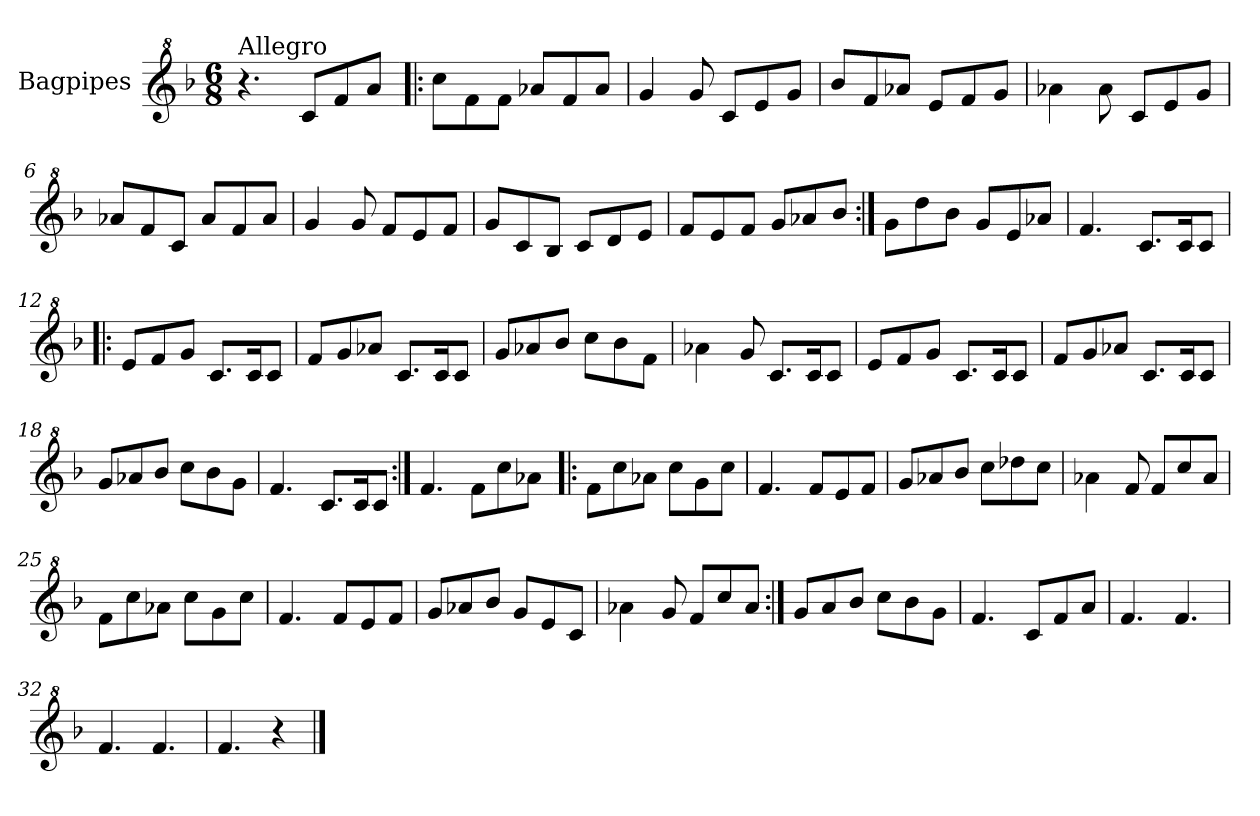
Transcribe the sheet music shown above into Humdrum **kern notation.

**kern
*part1
*staff1
*I"Bagpipes
*I'Bag
*clefG^2
*k[b-]
*F:
*M6/8
=1
!LO:TX:a:t=Allegro
4.r
8cc/L
8ff/
8aa/J
=2!|:
8ccc\L
8ff\
8ff\J
8aa-X/L
8ff/
8aa-/J
=3
4gg/
8gg/
8cc/L
8ee/
8gg/J
=4
8bb-/L
8ff/
8aa-X/J
8ee/L
8ff/
8gg/J
=5
4aa-X\
8aa-\
8cc/L
8ee/
8gg/J
=6
8aa-X/L
8ff/
8cc/J
8aa-/L
8ff/
8aa-/J
=7
4gg/
8gg/
8ff/L
8ee/
8ff/J
!!LO:LB:g=z
=8
8gg/L
8cc/
8b-/J
8cc/L
8dd/
8ee/J
=9
8ff/L
8ee/
8ff/J
8gg/L
8aa-X/
8bb-/J
=10:|!
8gg\L
8ddd\
8bb-\J
8gg/L
8ee/
8aa-X/J
=11
4.ff/
8.cc/L
16cc/K
8cc/J
=12!|:
8ee/L
8ff/
8gg/J
8.cc/L
16cc/K
8cc/J
=13
8ff/L
8gg/
8aa-X/J
8.cc/L
16cc/K
8cc/J
=14
8gg/L
8aa-X/
8bb-/J
8ccc\L
8bb-\
8ff\J
!!LO:LB:g=z
=15
4aa-X\
8gg/
8.cc/L
16cc/K
8cc/J
=16
8ee/L
8ff/
8gg/J
8.cc/L
16cc/K
8cc/J
=17
8ff/L
8gg/
8aa-X/J
8.cc/L
16cc/K
8cc/J
=18
8gg/L
8aa-X/
8bb-/J
8ccc\L
8bb-\
8gg\J
=19
4.ff/
8.cc/L
16cc/K
8cc/J
=20:|!
4.ff/
8ff\L
8ccc\
8aa-X\J
=21!|:
8ff\L
8ccc\
8aa-X\J
8ccc\L
8gg\
8ccc\J
!!LO:LB:g=z
=22
4.ff/
8ff/L
8ee/
8ff/J
=23
8gg/L
8aa-X/
8bb-/J
8ccc\L
8ddd-X\
8ccc\J
=24
4aa-X\
8ff/
8ff/L
8ccc/
8aa-/J
=25
8ff\L
8ccc\
8aa-X\J
8ccc\L
8gg\
8ccc\J
=26
4.ff/
8ff/L
8ee/
8ff/J
=27
8gg/L
8aa-X/
8bb-/J
8gg/L
8ee/
8cc/J
=28
4aa-X\
8gg/
8ff/L
8ccc/
8aa-/J
!!LO:LB:g=z
=29:|!
8gg/L
8aa/
8bb-/J
8ccc\L
8bb-\
8gg\J
=30
4.ff/
8cc/L
8ff/
8aa/J
=31
4.ff/
4.ff/
=32
4.ff/
4.ff/
=33
4.ff/
4r
==
*-
